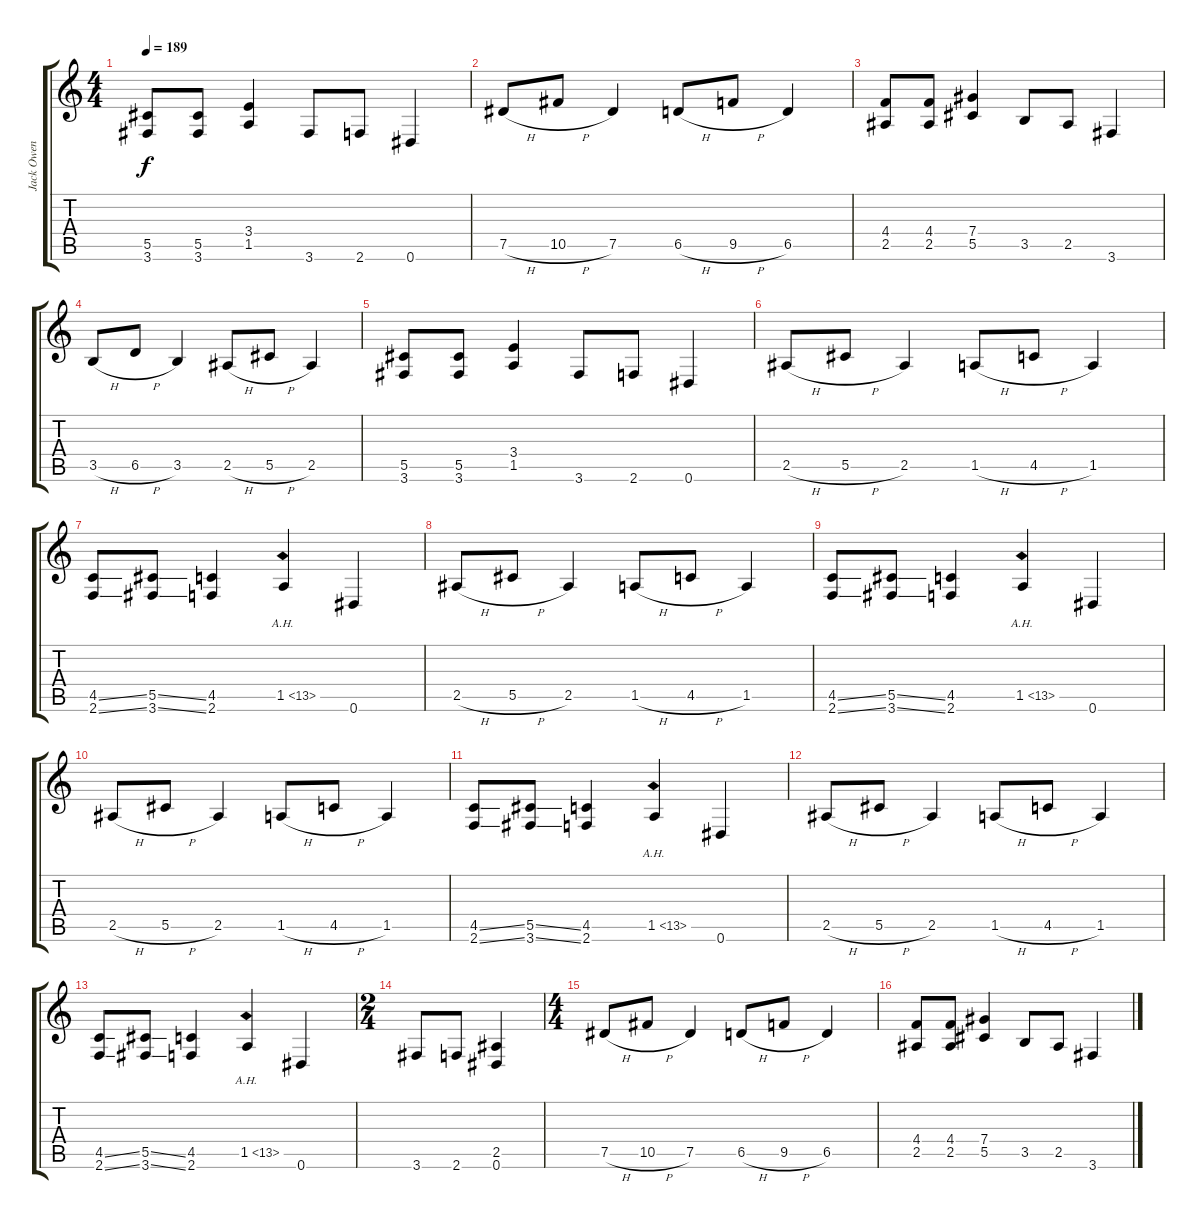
\track ("Jack Owen" "Jack Owen") {instrument distortionguitar}
\staff {score tabs}
\tuning (Eb4 Bb3 Gb3 Db3 Ab2 Eb2) {hide}
\ts (4 4)
\tempo 189
\clef g2
\ks c
(5.5 3.6).8{dy f} (5.5 3.6).8 (3.4 1.5).4 3.6.8 2.6.8 0.6.4 |
7.5{h}.8 10.5{h}.8 7.5.4 6.5{h}.8 9.5{h}.8 6.5.4 |
(4.4 2.5).8 (4.4 2.5).8 (7.4 5.5).4 3.5.8 2.5.8 3.6.4 |
3.5{h}.8 6.5{h}.8 3.5.4 2.5{h}.8 5.5{h}.8 2.5.4 |
(5.5 3.6).8 (5.5 3.6).8 (3.4 1.5).4 3.6.8 2.6.8 0.6.4 |
2.5{h}.8 5.5{h}.8 2.5.4 1.5{h}.8 4.5{h}.8 1.5.4 |
(4.5{ss} 2.6{ss}).8 (5.5{ss} 3.6{ss}).8 (4.5 2.6).4 1.5{ah 12}.4 0.6.4 |
2.5{h}.8 5.5{h}.8 2.5.4 1.5{h}.8 4.5{h}.8 1.5.4 |
(4.5{ss} 2.6{ss}).8 (5.5{ss} 3.6{ss}).8 (4.5 2.6).4 1.5{ah 12}.4 0.6.4 |
2.5{h}.8 5.5{h}.8 2.5.4 1.5{h}.8 4.5{h}.8 1.5.4 |
(4.5{ss} 2.6{ss}).8 (5.5{ss} 3.6{ss}).8 (4.5 2.6).4 1.5{ah 12}.4 0.6.4 |
2.5{h}.8 5.5{h}.8 2.5.4 1.5{h}.8 4.5{h}.8 1.5.4 |
(4.5{ss} 2.6{ss}).8 (5.5{ss} 3.6{ss}).8 (4.5 2.6).4 1.5{ah 12}.4 0.6.4 |
\ts (2 4)
3.6.8 2.6.8 (2.5 0.6).4 |
\ts (4 4)
7.5{h}.8 10.5{h}.8 7.5.4 6.5{h}.8 9.5{h}.8 6.5.4 |
(4.4 2.5).8 (4.4 2.5).8 (7.4 5.5).4 3.5.8 2.5.8 3.6.4
